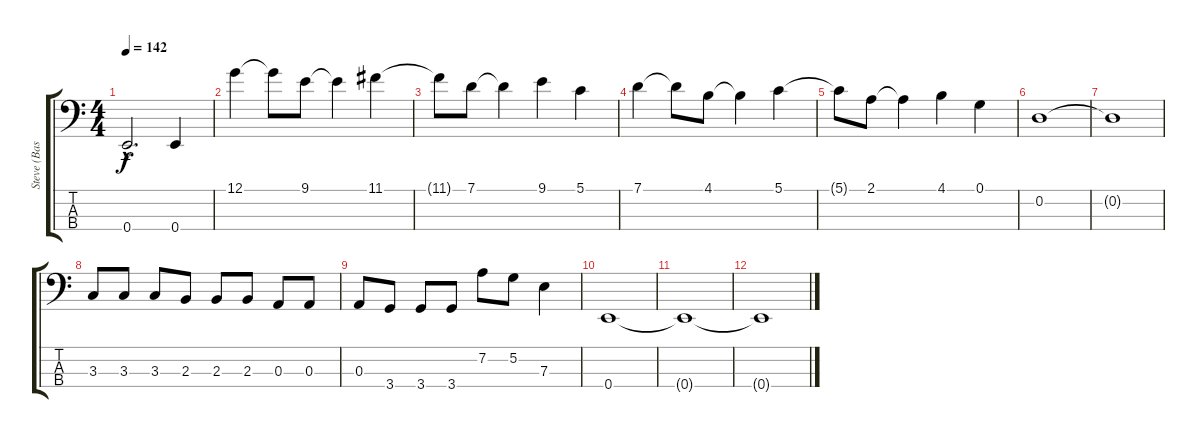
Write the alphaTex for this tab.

\track ("Steve (Bass)" "Steve (Bas") {instrument electricbasspick}
\staff {score tabs}
\tuning (G2 D2 A1 E1) {hide}
\ts (4 4)
\tempo 142
\clef f4
\ks c
0.4{hac t}.2{d dy f} 0.4.4 |
12.1.4 12.1{t}.8 9.1.8 9.1{t}.4 11.1.4 |
11.1{t}.8 7.1.8 7.1{t}.4 9.1.4 5.1.4 |
7.1.4 7.1{t}.8 4.1.8 4.1{t}.4 5.1.4 |
5.1{t}.8 2.1.8 2.1{t}.4 4.1.4 0.1.4 |
0.2.1 |
0.2{t}.1 |
3.3.8 3.3.8 3.3.8 2.3.8 2.3.8 2.3.8 0.3.8 0.3.8 |
0.3.8 3.4.8 3.4.8 3.4.8 7.2.8 5.2.8 7.3.4 |
0.4.1 |
0.4{t}.1 |
0.4{t}.1
